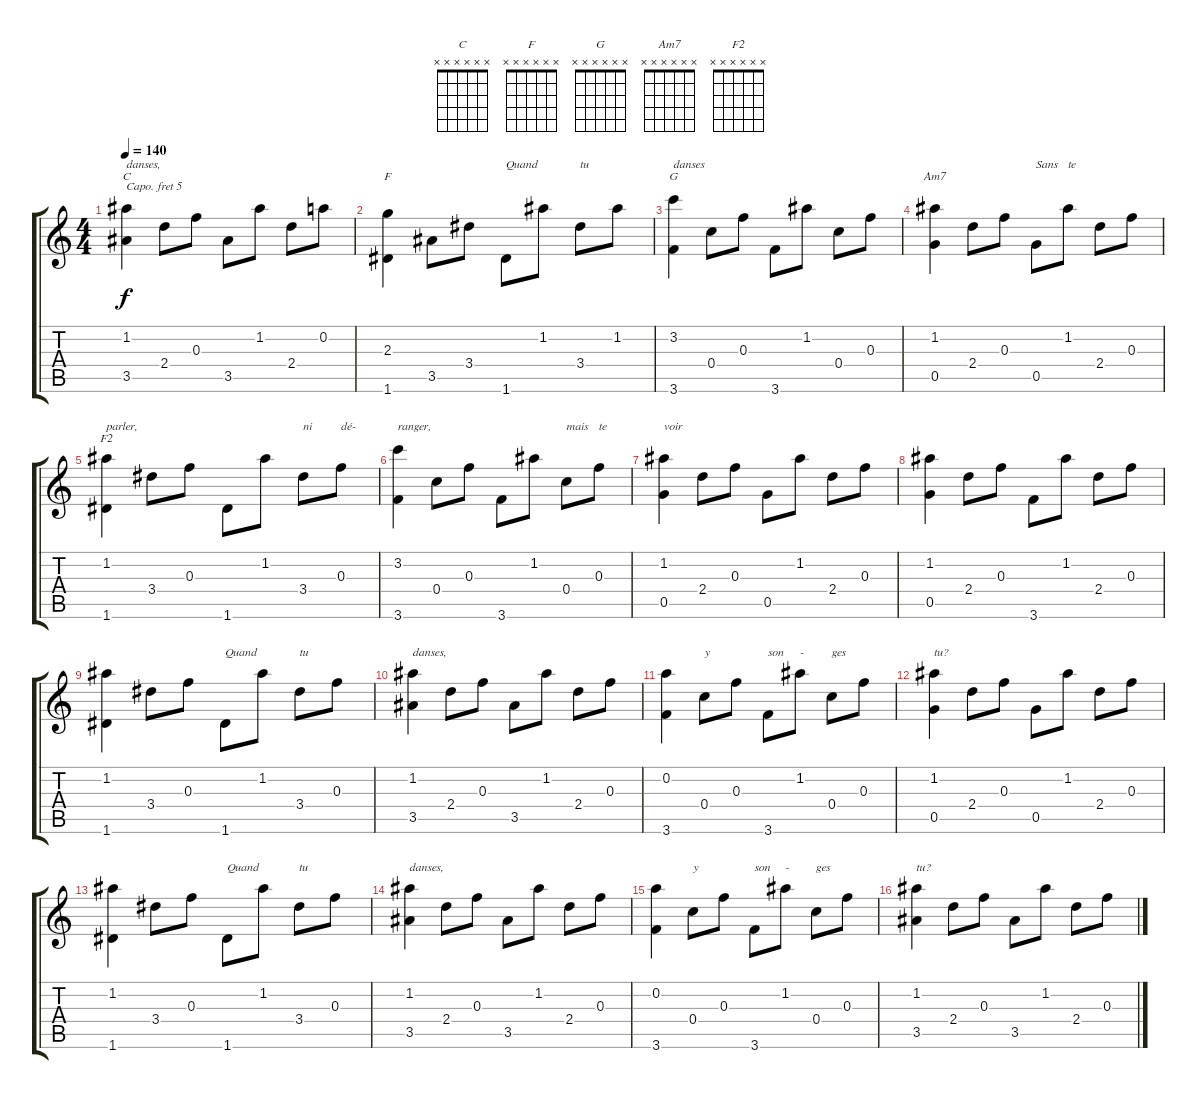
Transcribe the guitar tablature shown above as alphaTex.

\track "" {instrument acousticguitarnylon}
\staff {score tabs}
\capo 5
\tuning (A4 E4 C4 G3 D3 A2) {hide}
\chord ("C" x x x x x x) {firstfret 0}
\chord ("F" x x x x x x) {firstfret 0}
\chord ("G" x x x x x x) {firstfret 0}
\chord ("Am7" x x x x x x) {firstfret 0}
\chord ("F2" x x x x x x) {firstfret 0}
\ts (4 4)
\tempo 140
\clef g2
\ks c
(1.2 3.5).4{ch "C" txt "danses," dy f} 2.4.8 0.3.8 3.5.8 1.2.8 2.4.8 0.2.8 |
(2.3 1.6).4{ch "F"} 3.5.8 3.4.8 1.6.8{txt "Quand"} 1.2.8 3.4.8{txt "tu"} 1.2.8 |
(3.2 3.6).4{ch "G" txt "danses"} 0.4.8 0.3.8 3.6.8 1.2.8 0.4.8 0.3.8 |
(1.2 0.5).4{ch "Am7"} 2.4.8 0.3.8 0.5.8{txt "Sans"} 1.2.8{txt "te"} 2.4.8 0.3.8 |
(1.2 1.6).4{ch "F2" txt "parler,"} 3.4.8 0.3.8 1.6.8 1.2.8 3.4.8{txt "ni"} 0.3.8{txt "dé-"} |
(3.2 3.6).4{txt "ranger,"} 0.4.8 0.3.8 3.6.8 1.2.8 0.4.8{txt "mais"} 0.3.8{txt "te"} |
(1.2 0.5).4{txt "voir"} 2.4.8 0.3.8 0.5.8 1.2.8 2.4.8 0.3.8 |
(1.2 0.5).4 2.4.8 0.3.8 3.6.8{txt " "} 1.2.8 2.4.8 0.3.8 |
(1.2 1.6).4 3.4.8 0.3.8 1.6.8{txt "Quand"} 1.2.8 3.4.8{txt "tu"} 0.3.8 |
(1.2 3.5).4{txt "danses,"} 2.4.8 0.3.8 3.5.8 1.2.8 2.4.8 0.3.8 |
(0.2 3.6).4 0.4.8{txt "y"} 0.3.8 3.6.8{txt "son"} 1.2.8{txt "-"} 0.4.8{txt "ges"} 0.3.8 |
(1.2 0.5).4{txt "tu?"} 2.4.8 0.3.8 0.5.8 1.2.8 2.4.8 0.3.8 |
(1.2 1.6).4 3.4.8 0.3.8 1.6.8{txt "Quand"} 1.2.8 3.4.8{txt "tu"} 0.3.8 |
(1.2 3.5).4{txt "danses,"} 2.4.8 0.3.8 3.5.8 1.2.8 2.4.8 0.3.8 |
(0.2 3.6).4 0.4.8{txt "y"} 0.3.8 3.6.8{txt "son"} 1.2.8{txt "-"} 0.4.8{txt "ges"} 0.3.8 |
(1.2 3.5).4{txt "tu?"} 2.4.8 0.3.8 3.5.8 1.2.8 2.4.8 0.3.8
